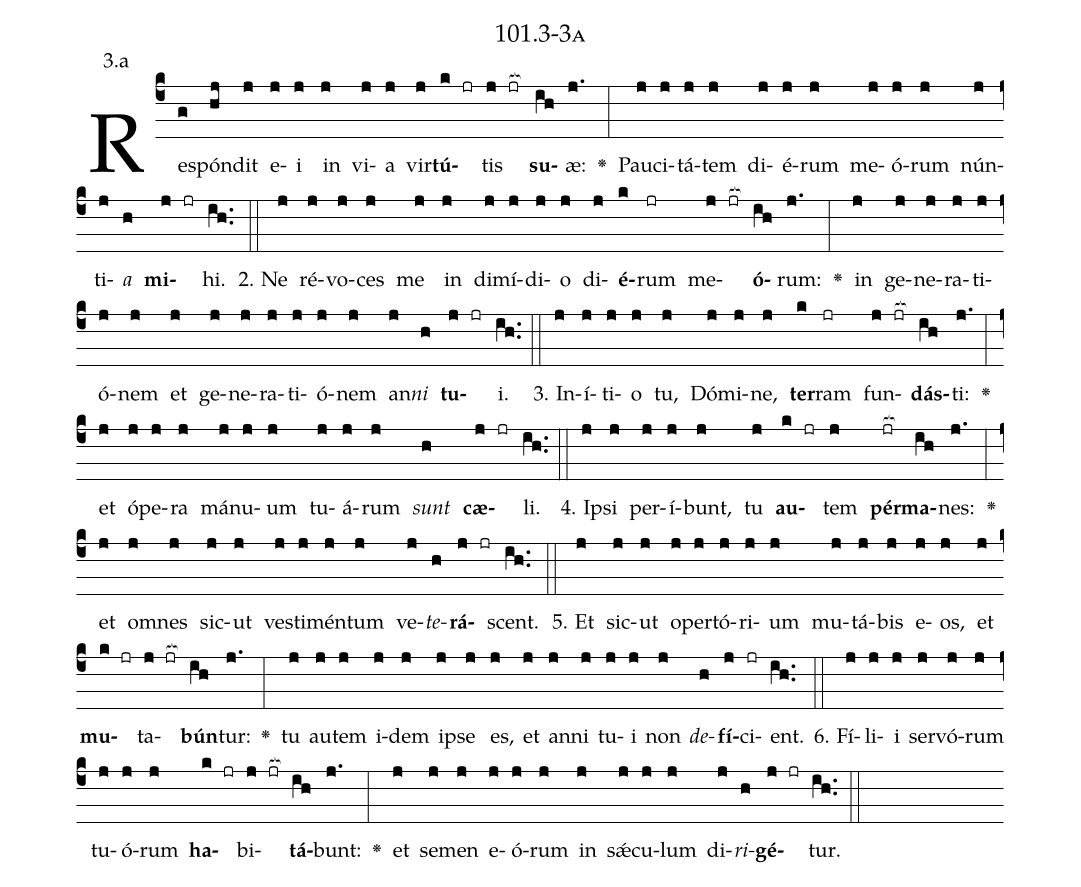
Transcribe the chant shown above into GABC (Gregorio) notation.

name: 101.3-3a;
annotation: 3.a;
%%
(c4)Re(g)spón(hj)dit(j) e(j)i(j) in(j) vi(j)a(j) vir(j)<b>tú</b>(k jr)tis(j jr[ocb:1{]) <b>su</b>(ih[ocb:0}])æ:(j.) <v>\greheightstar</v>(:) Pau(j)ci(j)tá(j)tem(j) di(j)é(j)rum(j) me(j)ó(j)rum(j) nún(j)ti(j)<i>a</i>(h) <b>mi</b>(j jr)hi.(ih..) (::)
2. Ne(j) ré(j)vo(j)ces(j) me(j) in(j) di(j)mí(j)di(j)o(j) di(j)<b>é</b>(k)rum(jr) me(j jr[ocb:1{])<b>ó</b>(ih[ocb:0}])rum:(j.) <v>\greheightstar</v>(:) in(j) ge(j)ne(j)ra(j)ti(j)ó(j)nem(j) et(j) ge(j)ne(j)ra(j)ti(j)ó(j)nem(j) an(j)<i>ni</i>(h) <b>tu</b>(j jr)i.(ih..) (::)
3. In(j)í(j)ti(j)o(j) tu,(j) Dó(j)mi(j)ne,(j) <b>ter</b>(k)ram(jr) fun(j jr[ocb:1{])<b>dás</b>(ih[ocb:0}])ti:(j.) <v>\greheightstar</v>(:) et(j) ó(j)pe(j)ra(j) má(j)nu(j)um(j) tu(j)á(j)rum(j) <i>sunt</i>(h) <b>cæ</b>(j jr)li.(ih..) (::)
4. Ip(j)si(j) per(j)í(j)bunt,(j) tu(j) <b>au</b>(k jr)tem(j) <b>pér</b>(jr[ocb:1{])<b>ma</b>(ih[ocb:0}])nes:(j.) <v>\greheightstar</v>(:) et(j) om(j)nes(j) sic(j)ut(j) ves(j)ti(j)mén(j)tum(j) ve(j)<i>te</i>(h)<b>rá</b>(j jr)scent.(ih..) (::)
5. Et(j) sic(j)ut(j) o(j)per(j)tó(j)ri(j)um(j) mu(j)tá(j)bis(j) e(j)os,(j) et(j) <b>mu</b>(k jr)ta(j jr[ocb:1{])<b>bún</b>(ih[ocb:0}])tur:(j.) <v>\greheightstar</v>(:) tu(j) au(j)tem(j) i(j)dem(j) ip(j)se(j) es,(j) et(j) an(j)ni(j) tu(j)i(j) non(j) <i>de</i>(h)<b>fí</b>(j)ci(jr)ent.(ih..) (::)
6. Fí(j)li(j)i(j) ser(j)vó(j)rum(j) tu(j)ó(j)rum(j) <b>ha</b>(k jr)bi(j jr[ocb:1{])<b>tá</b>(ih[ocb:0}])bunt:(j.) <v>\greheightstar</v>(:) et(j) se(j)men(j) e(j)ó(j)rum(j) in(j) sǽ(j)cu(j)lum(j) di(j)<i>ri</i>(h)<b>gé</b>(j jr)tur.(ih..) (::)
